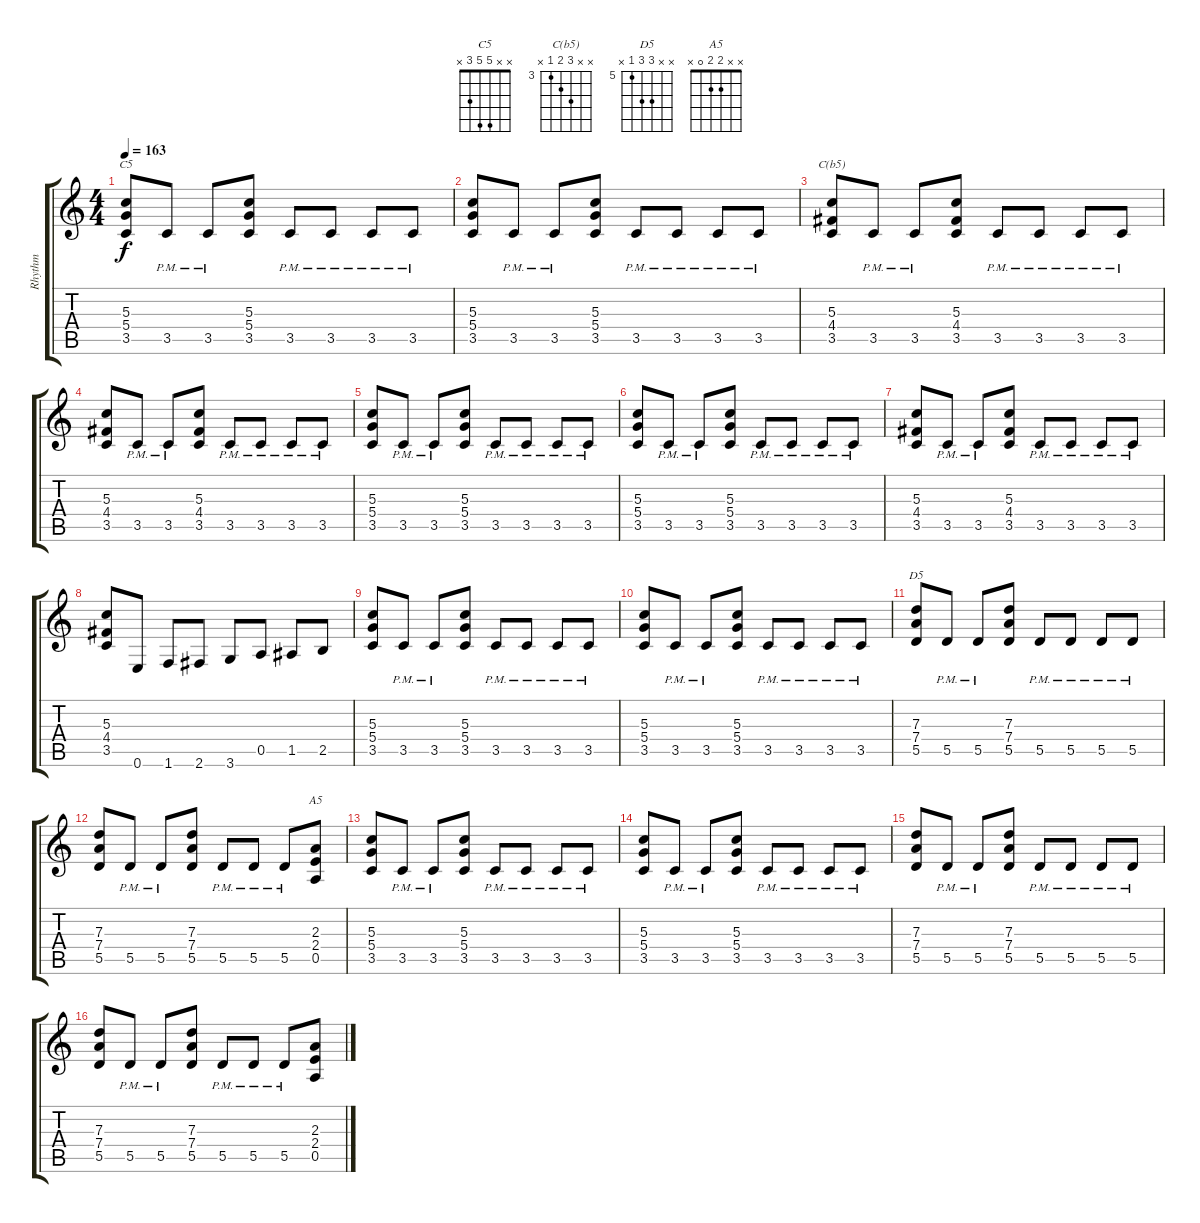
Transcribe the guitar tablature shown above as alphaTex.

\track ("Rhythm" "Rhythm") {instrument distortionguitar}
\staff {score tabs}
\tuning (E4 B3 G3 D3 A2 E2) {hide}
\chord ("C5" x x 5 5 3 x)
\chord ("C(b5)" x x 5 4 3 x) {firstfret 3}
\chord ("D5" x x 7 7 5 x) {firstfret 5}
\chord ("A5" x x 2 2 0 x)
\ts (4 4)
\tempo 163
\clef g2
\ks c
(5.3 5.4 3.5).8{ch "C5" dy f instrument distortionguitar} 3.5{pm}.8 3.5{pm}.8 (5.3 5.4 3.5).8 3.5{pm}.8 3.5{pm}.8 3.5{pm}.8 3.5{pm}.8 |
(5.3 5.4 3.5).8 3.5{pm}.8 3.5{pm}.8 (5.3 5.4 3.5).8 3.5{pm}.8 3.5{pm}.8 3.5{pm}.8 3.5{pm}.8 |
(5.3 4.4 3.5).8{ch "C(b5)"} 3.5{pm}.8 3.5{pm}.8 (5.3 4.4 3.5).8 3.5{pm}.8 3.5{pm}.8 3.5{pm}.8 3.5{pm}.8 |
(5.3 4.4 3.5).8 3.5{pm}.8 3.5{pm}.8 (5.3 4.4 3.5).8 3.5{pm}.8 3.5{pm}.8 3.5{pm}.8 3.5{pm}.8 |
(5.3 5.4 3.5).8 3.5{pm}.8 3.5{pm}.8 (5.3 5.4 3.5).8 3.5{pm}.8 3.5{pm}.8 3.5{pm}.8 3.5{pm}.8 |
(5.3 5.4 3.5).8 3.5{pm}.8 3.5{pm}.8 (5.3 5.4 3.5).8 3.5{pm}.8 3.5{pm}.8 3.5{pm}.8 3.5{pm}.8 |
(5.3 4.4 3.5).8 3.5{pm}.8 3.5{pm}.8 (5.3 4.4 3.5).8 3.5{pm}.8 3.5{pm}.8 3.5{pm}.8 3.5{pm}.8 |
(5.3 4.4 3.5).8 0.6.8 1.6.8 2.6.8 3.6.8 0.5.8 1.5.8 2.5.8 |
(5.3 5.4 3.5).8 3.5{pm}.8 3.5{pm}.8 (5.3 5.4 3.5).8 3.5{pm}.8 3.5{pm}.8 3.5{pm}.8 3.5{pm}.8 |
(5.3 5.4 3.5).8 3.5{pm}.8 3.5{pm}.8 (5.3 5.4 3.5).8 3.5{pm}.8 3.5{pm}.8 3.5{pm}.8 3.5{pm}.8 |
(7.3 7.4 5.5).8{ch "D5"} 5.5{pm}.8 5.5{pm}.8 (7.3 7.4 5.5).8 5.5{pm}.8 5.5{pm}.8 5.5{pm}.8 5.5{pm}.8 |
(7.3 7.4 5.5).8 5.5{pm}.8 5.5{pm}.8 (7.3 7.4 5.5).8 5.5{pm}.8 5.5{pm}.8 5.5{pm}.8 (2.3 2.4 0.5).8{ch "A5"} |
(5.3 5.4 3.5).8 3.5{pm}.8 3.5{pm}.8 (5.3 5.4 3.5).8 3.5{pm}.8 3.5{pm}.8 3.5{pm}.8 3.5{pm}.8 |
(5.3 5.4 3.5).8 3.5{pm}.8 3.5{pm}.8 (5.3 5.4 3.5).8 3.5{pm}.8 3.5{pm}.8 3.5{pm}.8 3.5{pm}.8 |
(7.3 7.4 5.5).8 5.5{pm}.8 5.5{pm}.8 (7.3 7.4 5.5).8 5.5{pm}.8 5.5{pm}.8 5.5{pm}.8 5.5{pm}.8 |
(7.3 7.4 5.5).8 5.5{pm}.8 5.5{pm}.8 (7.3 7.4 5.5).8 5.5{pm}.8 5.5{pm}.8 5.5{pm}.8 (2.3 2.4 0.5).8
